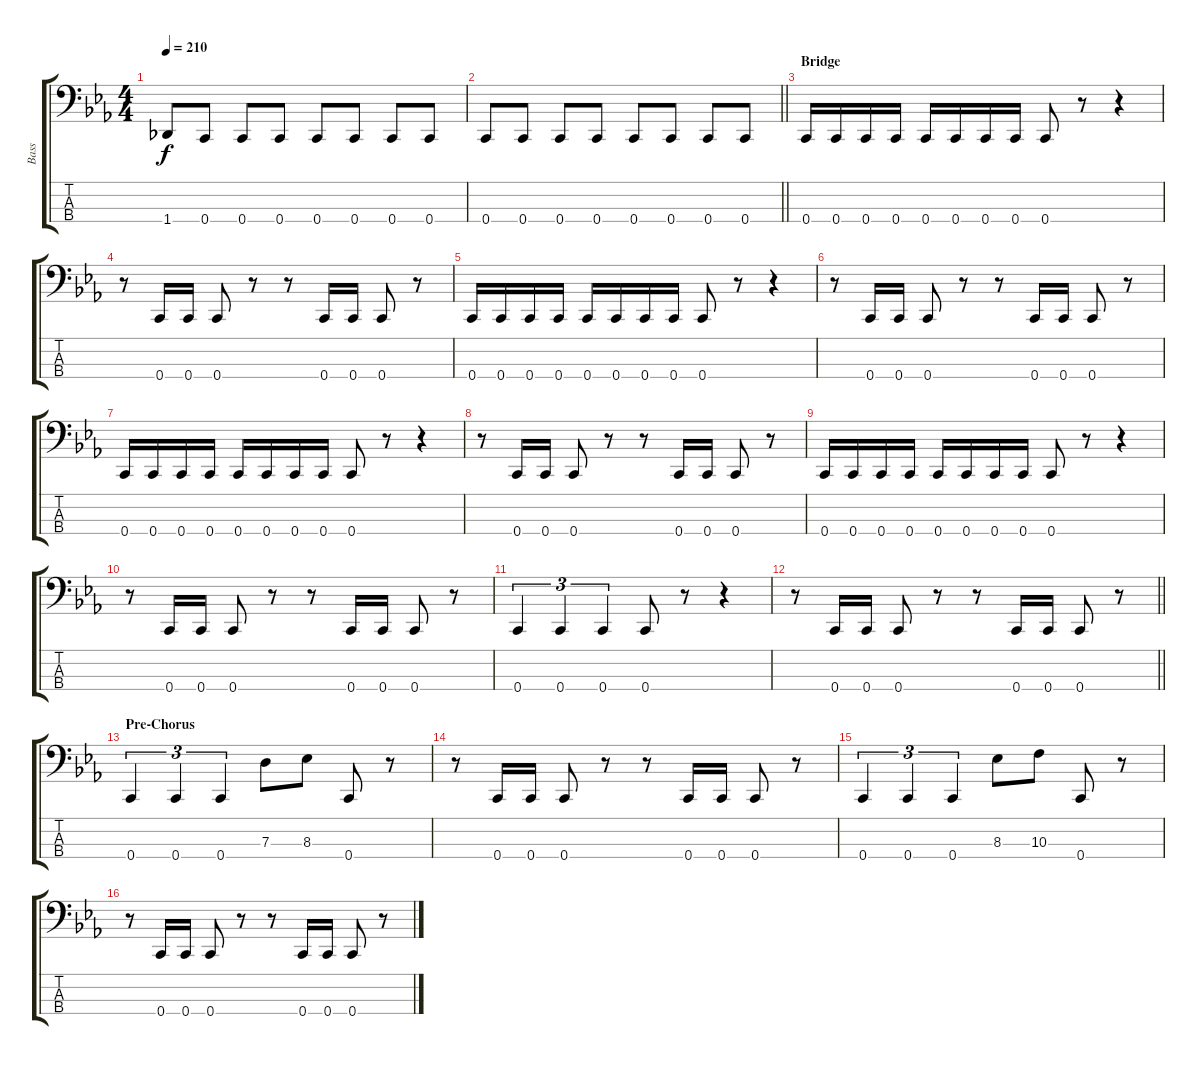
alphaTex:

\track ("Bass" "Bass") {instrument electricbasspick}
\staff {score tabs}
\tuning (F2 C2 G1 C1) {hide}
\ts (4 4)
\tempo 210
\clef f4
\ks cminor
1.4{t}.8{dy f} 0.4.8 0.4.8 0.4.8 0.4.8 0.4.8 0.4.8 0.4.8 |
\barLineRight lightlight
0.4.8 0.4.8 0.4.8 0.4.8 0.4.8 0.4.8 0.4.8 0.4.8 |
\section ("" "Bridge")
0.4.16 0.4.16 0.4.16 0.4.16 0.4.16 0.4.16 0.4.16 0.4.16 0.4.8 r.8 r.4 |
r.8 0.4.16 0.4.16 0.4.8 r.8 r.8 0.4.16 0.4.16 0.4.8 r.8 |
0.4.16 0.4.16 0.4.16 0.4.16 0.4.16 0.4.16 0.4.16 0.4.16 0.4.8 r.8 r.4 |
r.8 0.4.16 0.4.16 0.4.8 r.8 r.8 0.4.16 0.4.16 0.4.8 r.8 |
0.4.16 0.4.16 0.4.16 0.4.16 0.4.16 0.4.16 0.4.16 0.4.16 0.4.8 r.8 r.4 |
r.8 0.4.16 0.4.16 0.4.8 r.8 r.8 0.4.16 0.4.16 0.4.8 r.8 |
0.4.16 0.4.16 0.4.16 0.4.16 0.4.16 0.4.16 0.4.16 0.4.16 0.4.8 r.8 r.4 |
r.8 0.4.16 0.4.16 0.4.8 r.8 r.8 0.4.16 0.4.16 0.4.8 r.8 |
0.4.4{tu (3 2)} 0.4.4{tu (3 2)} 0.4.4{tu (3 2)} 0.4.8 r.8 r.4 |
\barLineRight lightlight
r.8 0.4.16 0.4.16 0.4.8 r.8 r.8 0.4.16 0.4.16 0.4.8 r.8 |
\section ("" "Pre-Chorus")
0.4.4{tu (3 2)} 0.4.4{tu (3 2)} 0.4.4{tu (3 2)} 7.3.8 8.3.8 0.4.8 r.8 |
r.8 0.4.16 0.4.16 0.4.8 r.8 r.8 0.4.16 0.4.16 0.4.8 r.8 |
0.4.4{tu (3 2)} 0.4.4{tu (3 2)} 0.4.4{tu (3 2)} 8.3.8 10.3.8 0.4.8 r.8 |
r.8 0.4.16 0.4.16 0.4.8 r.8 r.8 0.4.16 0.4.16 0.4.8 r.8
